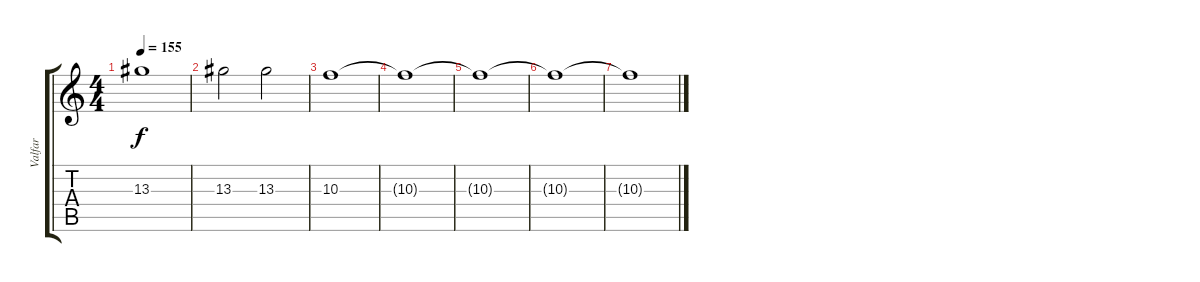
\track ("Valfar" "Valfar") {instrument overdrivenguitar}
\staff {score tabs}
\tuning (E4 B3 G3 D3 A2 E2) {hide}
\ts (4 4)
\tempo 155
\clef g2
\ks c
13.3.1{dy f} |
13.3.2 13.3.2 |
10.3.1 |
10.3{t}.1 |
10.3{t}.1 |
10.3{t}.1 |
10.3{t}.1
